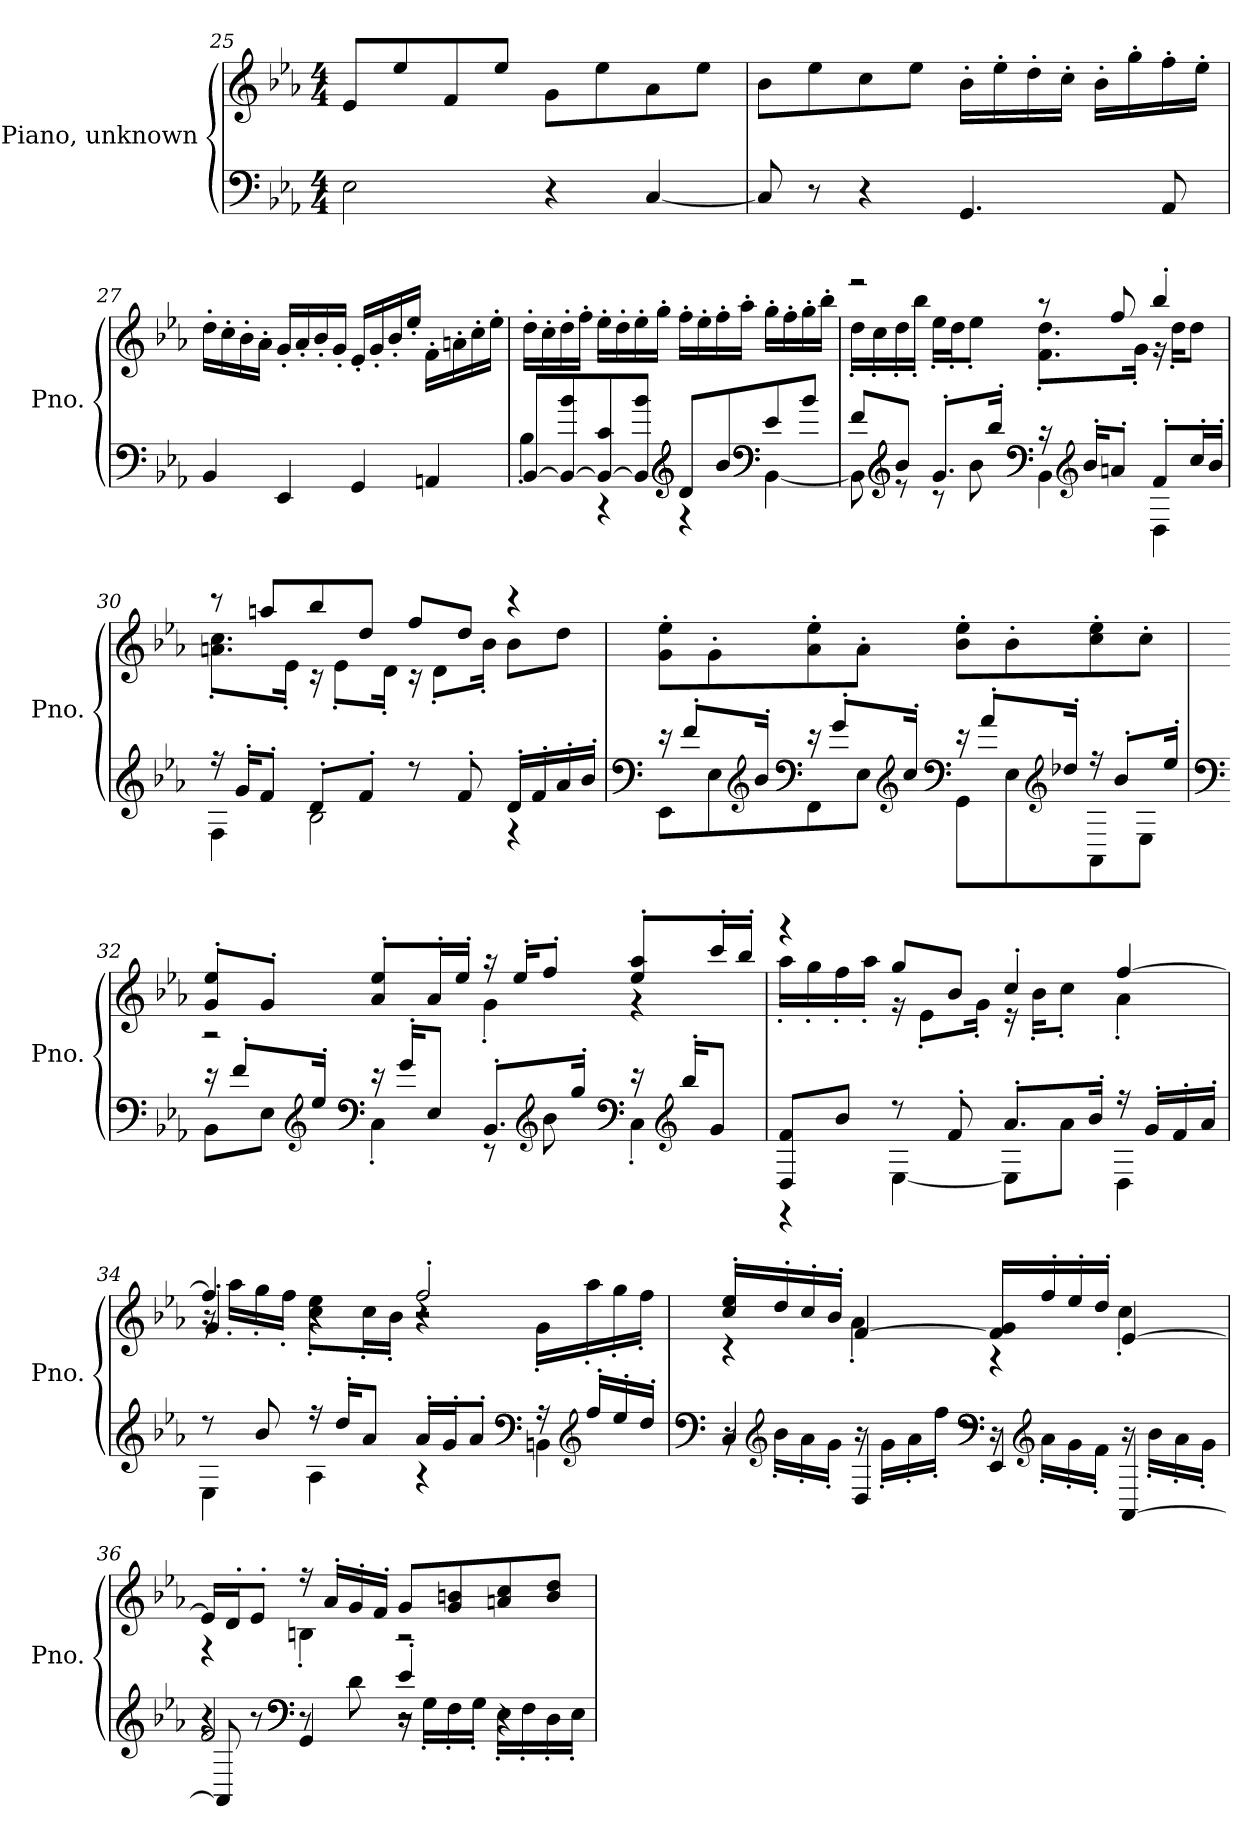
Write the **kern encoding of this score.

**kern	**kern
*part1	*part1
*staff2	*staff1
*I"Piano, unknown	*
*I'Pno.	*
!!LO:LB:g=z
*clefF4	*clefG2
*k[b-e-a-]	*k[b-e-a-]
*M4/4	*M4/4
=25	=25
2E-\	8e-/L
.	8ee-/
.	8f/
.	8ee-/J
4r	8g\L
.	8ee-\
[4C/	8a-\
.	8ee-\J
=26	=26
8C/]	8b-\L
8r	8ee-\
4r	8cc\
.	8ee-\J
4.GG/	16b-'\LL
.	16ee-'\
.	16dd'\
.	16cc'\JJ
.	16b-'\LL
.	16gg'\
8AA-/	16ff'\
.	16ee-'\JJ
=27	=27
4BB-/	16dd'\LL
.	16cc'\
.	16b-'\
.	16a-'\JJ
4EE-/	16g'/LL
.	16a-'/
.	16b-'/
.	16g'/JJ
4GG/	16e-'/LL
.	16g'/
.	16b-'/
.	16ee-'/JJ
4AAn/	16f'\LL
.	16an'\
.	16cc'\
.	16ee-'\JJ
!!LO:PB:g=z
=28	=28
*^	*
[8BB-/L	4B-'\	16dd'\LL
.	.	16cc'\
8BB-/_ 8b-/	.	16dd'\
.	.	16ff'\JJ
8BB-/_ 8c/	4r	16ee-'\LL
.	.	16dd'\
8BB-/] 8b-/J	.	16ee-'\
.	.	16gg'\JJ
*clefG2	*	*
8d/L	4r	16ff'\LL
.	.	16ee-'\
8b-/	.	16ff'\
.	.	16aa-'\JJ
*clefF4	*	*
8e-/	[4BB-\	16gg'\LL
.	.	16ff'\
8b-/J	.	16gg'\
.	.	16bb-'\JJ
=29	=29	=29
*	*	*^
8f/L	8BB-\]	2r	16dd'\LL
.	.	.	16cc'\
*clefG2	*	*	*
8b-/J	8r	.	16dd'\
.	.	.	16bb-'\JJ
8.g'/L	8r	.	16ee-'\LL
.	.	.	16dd'\J
.	8b-\	.	8ee-'\J
16bb-'/Jk	.	.	.
*clefF4	*	*	*
16r	4BB-\	8r	8.f\' 8.dd\'L
*clefG2	*	*	*
16b-'/KL	.	.	.
8an'/J	.	8ff/	.
.	.	.	16g'\Jk
8f'/L	4D\	4bb-'/	16r
.	.	.	16dd'\KL
16cc'/L	.	.	8dd\J
16b-'/JJ	.	.	.
!!LO:LB:g=z	!!
=30	=30	=30	=30
16r	4F\	8r	8.an\' 8.cc\'L
16g'/KL	.	.	.
8f'/J	.	8aan/L	.
.	.	.	16e-'\Jk
8d'/L	2B-\	8bb-/	16r
.	.	.	8e-'\L
8f'/J	.	8dd/J	.
.	.	.	16d'\Jk
8r	.	8ff/L	16r
.	.	.	8d'\L
8f'/	.	8dd/J	.
.	.	.	16b-'\Jk
16d'/LL	4r	4r	8b-\L
16f'/	.	.	.
16a-'/	.	.	8dd\J
16b-'/JJ	.	.	.
*	*	*v	*v
=31	=31	=31
*clefF4	*	*
16r	8EE-\L	8g\' 8ee-\'L
8f'/L	.	.
.	8E-\	8g'\
*clefG2	*	*
16b-'/Jk	.	.
*clefF4	*	*
16r	8FF\	8a-\' 8ee-\'
8g'/L	.	.
.	8E-\J	8a-'\J
*clefG2	*	*
16cc'/Jk	.	.
*clefF4	*	*
16r	8GG\L	8b-\' 8ee-\'L
8a-'/L	.	.
.	8E-\	8b-'\
*clefG2	*	*
16dd-X'/Jk	.	.
16r	8AA-\	8cc\' 8ee-\'
8b-'/L	.	.
.	8E-\J	8cc'\J
16ee-'/Jk	.	.
!!LO:LB:g=z
=32	=32	=32
*clefF4	*	*
*	*	*^
16r	8BB-\L	8g/' 8ee-/'L	2r
8f'/L	.	.	.
.	8E-\J	8g'/J	.
*clefG2	*	*	*
16ee-'/Jk	.	.	.
*clefF4	*	*	*
16r	4C'\	8a-/' 8ee-/'L	.
16g'/KL	.	.	.
8E-/J	.	16a-'/L	.
.	.	16ee-'/JJ	.
8.BB-'/L	8r	16r	4g'\
.	.	16ee-'/KL	.
*clefG2	*	*	*
.	8b-\	8ff'/J	.
16gg'/Jk	.	.	.
*clefF4	*	*	*
16r	4C'\	8ee-/' 8aa-/'L	4r
*clefG2	*	*	*
16bb-'/KL	.	.	.
8g/J	.	16ccc'/L	.
.	.	16bb-'/JJ	.
=33	=33	=33	=33
8D/ 8f/L	4r	4r	16aa-'\LL
.	.	.	16gg'\
8b-/J	.	.	16ff'\
.	.	.	16aa-'\JJ
8r	[4E-\	8gg/L	16r
.	.	.	8e-'\L
8f'/	.	8b-/J	.
.	.	.	16g'\Jk
8.a-'/L	8E-\L]	4cc'/	16r
.	.	.	16b-'\KL
.	8a-\J	.	8cc'\J
16b-'/Jk	.	.	.
16r	4D\	[4ff/	4a-'\
16g'/LL	.	.	.
16f'/	.	.	.
16a-'/JJ	.	.	.
!!LO:LB:g=z
=34	=34	=34	=34
*	*	*	*^
8r	4E-\	4ff/]	16r	4g'/
.	.	.	16aa-'\LL	.
8b-/	.	.	16gg'\	.
.	.	.	16ff'\JJ	.
16r	4A-\	4r	8cc\' 8ee-\'L	4r
16dd'/KL	.	.	.	.
8a-/J	.	.	16cc'\L	.
.	.	.	16b-'\JJ	.
16a-'/LL	4r	2ff'/	4r	2r
16g'/J	.	.	.	.
8a-'/J	.	.	.	.
*clefF4	*	*	*	*
16r	4BBn\	.	16g'\LL	.
*clefG2	*	*	*	*
16ff'/LL	.	.	16aa-'\	.
16ee-'/	.	.	16gg'\	.
16dd'/JJ	.	.	16ff'\JJ	.
*v	*v	*	*	*
*	*v	*v	*v
=35	=35
*clefF4	*
*^	*^
*	*^	*	*
1r	16r	4C/	16cc/' 16ee-/'LL	4r
*clefG2	*	*	*	*
.	16b-'\LL	.	16dd'/	.
.	16a-'\	.	16cc'/	.
.	16g'\JJ	.	16b-'/JJ	.
.	16r	4D/	[4f/	4a-'\
.	16g'\LL	.	.	.
.	16a-'\	.	.	.
.	16ff'\JJ	.	.	.
*clefF4	*	*	*	*
.	16r	4EE-/	16f/] 16g/LL	4r
*clefG2	*	*	*	*
.	16a-'\LL	.	16ff'/	.
.	16g'\	.	16ee-'/	.
.	16f'\JJ	.	16dd'/JJ	.
.	16r	[4AA-/	[4e-/	4cc'\
.	16b-'\LL	.	.	.
.	16a-'\	.	.	.
.	16g'\JJ	.	.	.
!!LO:LB:g=z	!!
=36	=36	=36	=36	=36
2f/	4r	8AA-/]	16e-/LL]	4r
.	.	.	16d'/J	.
.	.	8r	8e-'/J	.
*clefF4	*	*	*	*
.	8r	4GG/	16r	4Bn'\
.	.	.	16a-'/LL	.
.	8d\	.	16g'/	.
.	.	.	16f'/JJ	.
4e-'/	16r	2r	8g/L	2r
.	16G'\LL	.	.	.
.	16F'\	.	8g/ 8bn/	.
.	16G'\JJ	.	.	.
4r	16E-'\LL	.	8an/ 8cc/	.
.	16F'\	.	.	.
.	16D'\	.	8b/ 8dd/J	.
.	16E-'\JJ	.	.	.
*v	*v	*v	*	*
*	*v	*v
=	=
*-	*-
